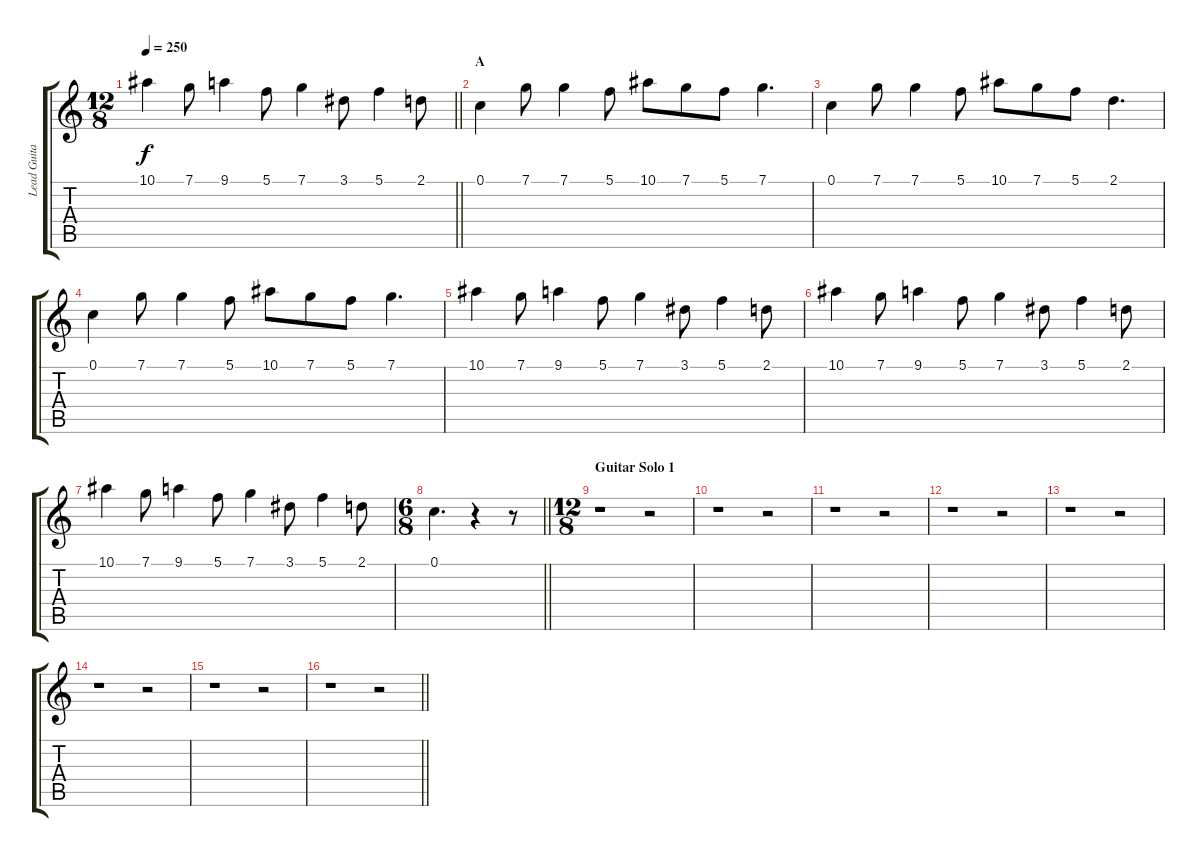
\track ("Lead Guitar" "Lead Guita") {instrument distortionguitar}
\staff {score tabs}
\tuning (C4 G3 Eb3 Bb2 F2 C2) {hide}
\ts (12 8)
\tempo 250
\clef g2
\barLineRight lightlight
\ks c
10.1.4{dy f} 7.1.8 9.1.4 5.1.8 7.1.4 3.1.8 5.1.4 2.1.8 |
\section ("" "A")
0.1.4 7.1.8 7.1.4 5.1.8 10.1.8 7.1.8 5.1.8 7.1.4{d} |
0.1.4 7.1.8 7.1.4 5.1.8 10.1.8 7.1.8 5.1.8 2.1.4{d} |
0.1.4 7.1.8 7.1.4 5.1.8 10.1.8 7.1.8 5.1.8 7.1.4{d} |
10.1.4 7.1.8 9.1.4 5.1.8 7.1.4 3.1.8 5.1.4 2.1.8 |
10.1.4 7.1.8 9.1.4 5.1.8 7.1.4 3.1.8 5.1.4 2.1.8 |
10.1.4 7.1.8 9.1.4 5.1.8 7.1.4 3.1.8 5.1.4 2.1.8 |
\ts (6 8)
\barLineRight lightlight
0.1.4{d} r.4 r.8 |
\ts (12 8)
\section ("" "Guitar Solo 1")
r.1 r.2 |
r.1 r.2 |
r.1 r.2 |
r.1 r.2 |
r.1 r.2 |
r.1 r.2 |
r.1 r.2 |
\barLineRight lightlight
r.1 r.2
